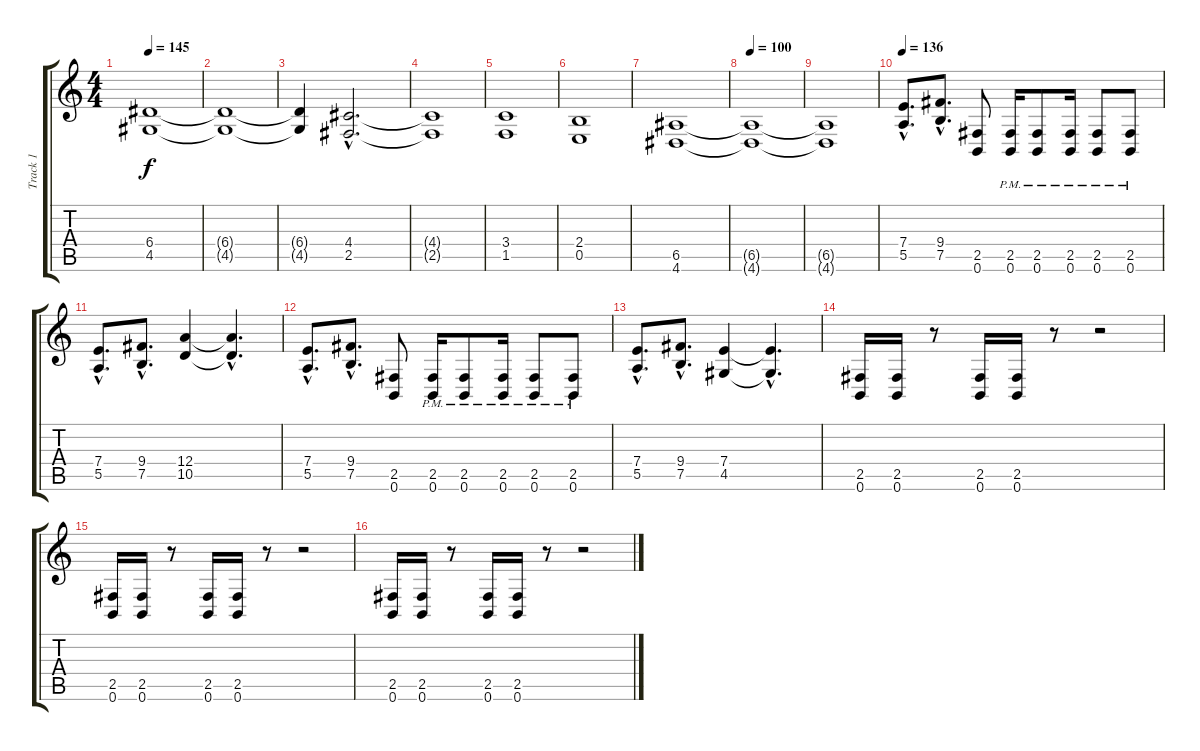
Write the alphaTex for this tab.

\track ("Track 1" "Track 1") {instrument distortionguitar}
\staff {score tabs}
\tuning (B3 Gb3 D3 A2 E2 B1) {hide}
\ts (4 4)
\tempo 145
\clef g2
\ks c
(6.4 4.5).1{dy f} |
(6.4{t} 4.5{t}).1 |
(6.4{t} 4.5{t}).4 (4.4{hac} 2.5{hac}).2{d} |
(4.4{t} 2.5{t}).1 |
(3.4 1.5).1 |
(2.4 0.5).1 |
(6.5 4.6).1 |
\tempo 100
(6.5{t} 4.6{t}).1 |
(6.5{t} 4.6{t}).1 |
\tempo 136
(7.4{hac} 5.5{hac}).8{d} (9.4{hac} 7.5{hac}).8{d} (2.5 0.6).8 (2.5{pm} 0.6{pm}).16 (2.5{pm} 0.6{pm}).8 (2.5{pm} 0.6{pm}).16 (2.5{pm} 0.6{pm}).8 (2.5{pm} 0.6{pm}).8 |
(7.4{hac} 5.5{hac}).8{d} (9.4{hac} 7.5{hac}).8{d} (12.4 10.5).4 (12.4{hac t} 10.5{hac t}).4{d} |
(7.4{hac} 5.5{hac}).8{d} (9.4{hac} 7.5{hac}).8{d} (2.5 0.6).8 (2.5{pm} 0.6{pm}).16 (2.5{pm} 0.6{pm}).8 (2.5{pm} 0.6{pm}).16 (2.5{pm} 0.6{pm}).8 (2.5{pm} 0.6{pm}).8 |
(7.4{hac} 5.5{hac}).8{d} (9.4{hac} 7.5{hac}).8{d} (7.4 4.5).4 (7.4{hac t} 4.5{hac t}).4{d} |
(2.5 0.6).16 (2.5 0.6).16 r.8 (2.5 0.6).16 (2.5 0.6).16 r.8 r.2 |
(2.5 0.6).16 (2.5 0.6).16 r.8 (2.5 0.6).16 (2.5 0.6).16 r.8 r.2 |
(2.5 0.6).16 (2.5 0.6).16 r.8 (2.5 0.6).16 (2.5 0.6).16 r.8 r.2
